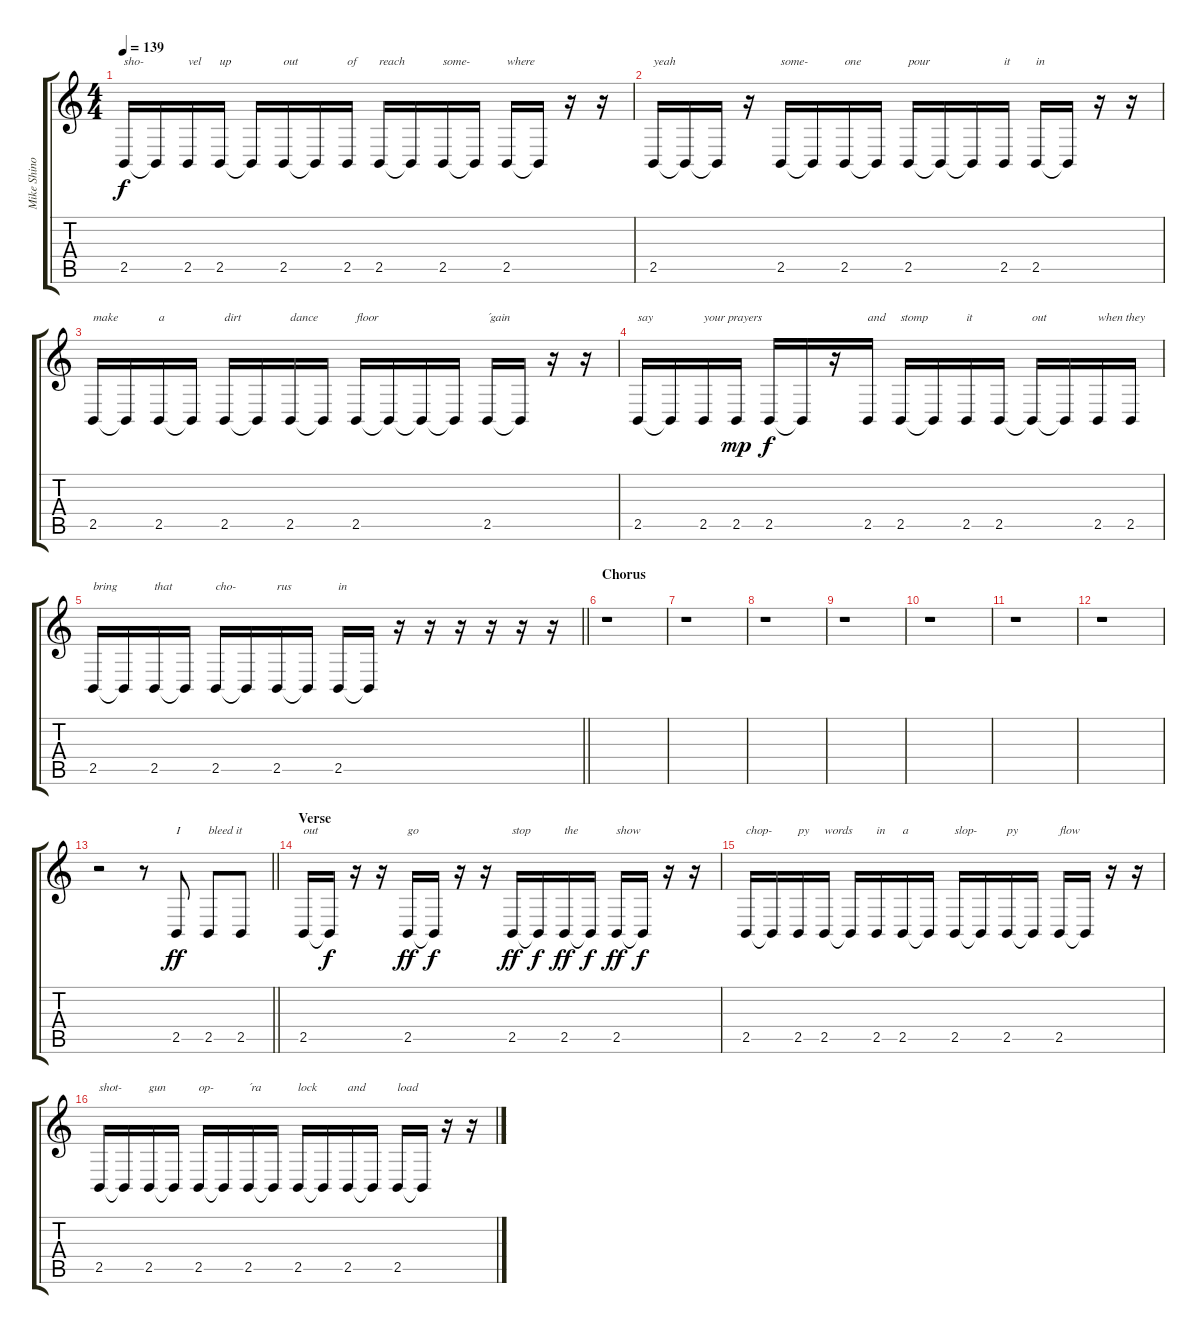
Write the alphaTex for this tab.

\track ("Mike Shinoda [Vocals]" "Mike Shino") {instrument cello}
\staff {score tabs}
\tuning (E4 B3 G3 D3 A2 E2) {hide}
\ts (4 4)
\tempo 139
\clef g2
\ks c
2.5.16{txt "sho-" dy f} 2.5{t}.16 2.5.16{txt "vel"} 2.5.16{txt "up"} 2.5{t}.16 2.5.16{txt "out"} 2.5{t}.16 2.5.16{txt "of"} 2.5.16{txt "reach"} 2.5{t}.16 2.5.16{txt "some-"} 2.5{t}.16 2.5.16{txt "where"} 2.5{t}.16 r.16 r.16 |
2.5.16{txt "yeah"} 2.5{t}.16 2.5{t}.16 r.16 2.5.16{txt "some-"} 2.5{t}.16 2.5.16{txt "one"} 2.5{t}.16 2.5.16{txt "pour"} 2.5{t}.16 2.5{t}.16 2.5.16{txt "it"} 2.5.16{txt "in"} 2.5{t}.16 r.16 r.16 |
2.5.16{txt "make"} 2.5{t}.16 2.5.16{txt "a"} 2.5{t}.16 2.5.16{txt "dirt"} 2.5{t}.16 2.5.16{txt "dance"} 2.5{t}.16 2.5.16{txt "floor"} 2.5{t}.16 2.5{t}.16 2.5{t}.16 2.5.16{txt "´gain"} 2.5{t}.16 r.16 r.16 |
2.5.16{txt "say"} 2.5{t}.16 2.5.16{txt "your prayers"} 2.5.16{dy mp} 2.5.16{dy f} 2.5{t}.16 r.16 2.5.16{txt "and"} 2.5.16{txt "stomp"} 2.5{t}.16 2.5.16{txt "it"} 2.5.16 2.5{t}.16{txt "out"} 2.5{t}.16 2.5.16{txt "when they"} 2.5.16 |
\barLineRight lightlight
2.5.16{txt "bring"} 2.5{t}.16 2.5.16{txt "that"} 2.5{t}.16 2.5.16{txt "cho-"} 2.5{t}.16 2.5.16{txt "rus"} 2.5{t}.16 2.5.16{txt "in"} 2.5{t}.16 r.16 r.16 r.16 r.16 r.16 r.16 |
\section ("" "Chorus")
r.1 |
r.1 |
r.1 |
r.1 |
r.1 |
r.1 |
r.1 |
\barLineRight lightlight
r.2 r.8 2.5.8{txt "I" dy ff} 2.5.8{txt "bleed it"} 2.5.8 |
\section ("" "Verse")
2.5.16{txt "out"} 2.5{t}.16{dy f} r.16 r.16 2.5.16{txt "go" dy ff} 2.5{t}.16{dy f} r.16 r.16 2.5.16{txt "stop" dy ff} 2.5{t}.16{dy f} 2.5.16{txt "the" dy ff} 2.5{t}.16{dy f} 2.5.16{txt "show" dy ff} 2.5{t}.16{dy f} r.16 r.16 |
2.5.16{txt "chop-"} 2.5{t}.16 2.5.16{txt "py"} 2.5.16{txt "words"} 2.5{t}.16 2.5.16{txt "in"} 2.5.16{txt "a"} 2.5{t}.16 2.5.16{txt "slop-"} 2.5{t}.16 2.5.16{txt "py"} 2.5{t}.16 2.5.16{txt "flow"} 2.5{t}.16 r.16 r.16 |
2.5.16{txt "shot-"} 2.5{t}.16 2.5.16{txt "gun"} 2.5{t}.16 2.5.16{txt "op-"} 2.5{t}.16 2.5.16{txt "´ra"} 2.5{t}.16 2.5.16{txt "lock"} 2.5{t}.16 2.5.16{txt "and"} 2.5{t}.16 2.5.16{txt "load"} 2.5{t}.16 r.16 r.16
